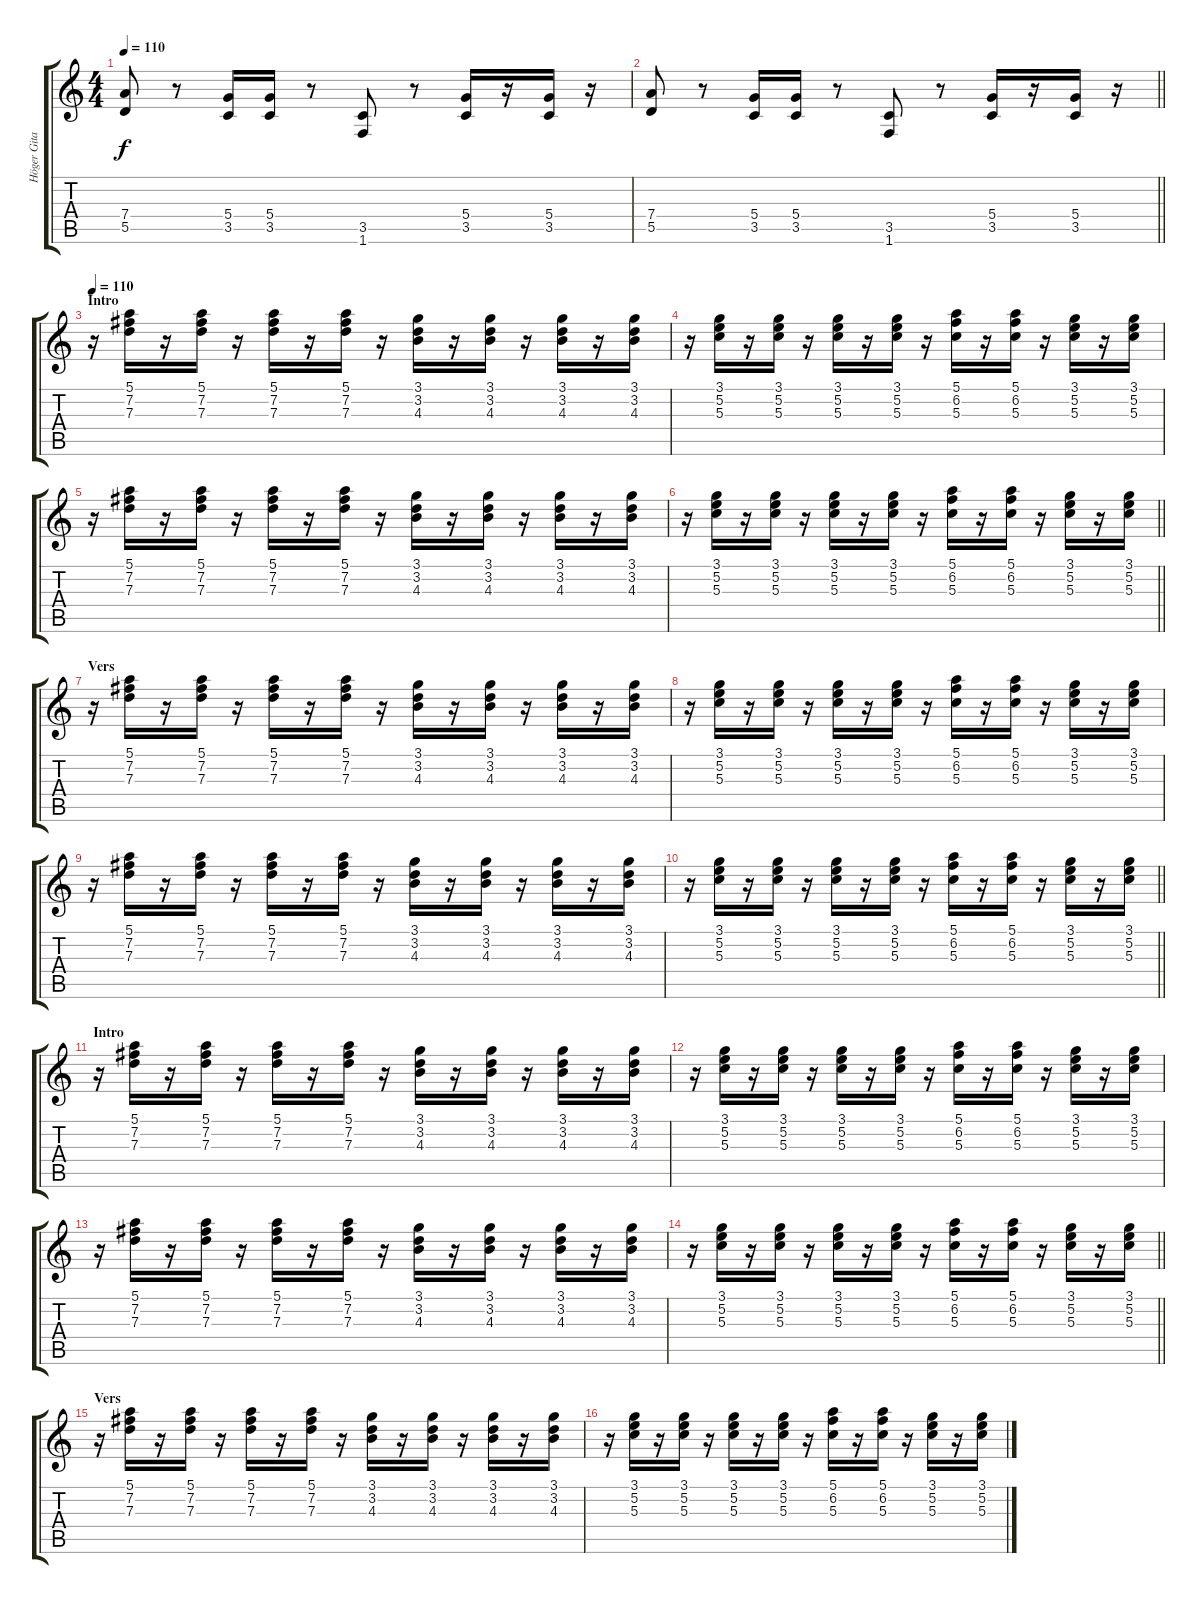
\track ("Höger Gitarr - Erik" "Höger Gita") {instrument distortionguitar}
\staff {score tabs}
\tuning (E4 B3 G3 D3 A2 E2) {hide}
\ts (4 4)
\tempo 110
\tempo 105
\tempo 110
\clef g2
\ks c
(7.4 5.5).8{dy f instrument distortionguitar} r.8 (5.4 3.5).16 (5.4 3.5).16 r.8 (3.5 1.6).8 r.8 (5.4 3.5).16 r.16 (5.4 3.5).16 r.16 |
\barLineRight lightlight
(7.4 5.5).8 r.8 (5.4 3.5).16 (5.4 3.5).16 r.8 (3.5 1.6).8 r.8 (5.4 3.5).16 r.16 (5.4 3.5).16 r.16 |
\section ("" "Intro")
\tempo 110
r.16 (5.1 7.2 7.3).16 r.16 (5.1 7.2 7.3).16 r.16 (5.1 7.2 7.3).16 r.16 (5.1 7.2 7.3).16 r.16 (3.1 3.2 4.3).16 r.16 (3.1 3.2 4.3).16 r.16 (3.1 3.2 4.3).16 r.16 (3.1 3.2 4.3).16 |
r.16 (3.1 5.2 5.3).16 r.16 (3.1 5.2 5.3).16 r.16 (3.1 5.2 5.3).16 r.16 (3.1 5.2 5.3).16 r.16 (5.1 6.2 5.3).16 r.16 (5.1 6.2 5.3).16 r.16 (3.1 5.2 5.3).16 r.16 (3.1 5.2 5.3).16 |
r.16 (5.1 7.2 7.3).16 r.16 (5.1 7.2 7.3).16 r.16 (5.1 7.2 7.3).16 r.16 (5.1 7.2 7.3).16 r.16 (3.1 3.2 4.3).16 r.16 (3.1 3.2 4.3).16 r.16 (3.1 3.2 4.3).16 r.16 (3.1 3.2 4.3).16 |
\barLineRight lightlight
r.16 (3.1 5.2 5.3).16 r.16 (3.1 5.2 5.3).16 r.16 (3.1 5.2 5.3).16 r.16 (3.1 5.2 5.3).16 r.16 (5.1 6.2 5.3).16 r.16 (5.1 6.2 5.3).16 r.16 (3.1 5.2 5.3).16 r.16 (3.1 5.2 5.3).16 |
\section ("" "Vers")
r.16 (5.1 7.2 7.3).16 r.16 (5.1 7.2 7.3).16 r.16 (5.1 7.2 7.3).16 r.16 (5.1 7.2 7.3).16 r.16 (3.1 3.2 4.3).16 r.16 (3.1 3.2 4.3).16 r.16 (3.1 3.2 4.3).16 r.16 (3.1 3.2 4.3).16 |
r.16 (3.1 5.2 5.3).16 r.16 (3.1 5.2 5.3).16 r.16 (3.1 5.2 5.3).16 r.16 (3.1 5.2 5.3).16 r.16 (5.1 6.2 5.3).16 r.16 (5.1 6.2 5.3).16 r.16 (3.1 5.2 5.3).16 r.16 (3.1 5.2 5.3).16 |
r.16 (5.1 7.2 7.3).16 r.16 (5.1 7.2 7.3).16 r.16 (5.1 7.2 7.3).16 r.16 (5.1 7.2 7.3).16 r.16 (3.1 3.2 4.3).16 r.16 (3.1 3.2 4.3).16 r.16 (3.1 3.2 4.3).16 r.16 (3.1 3.2 4.3).16 |
\barLineRight lightlight
r.16 (3.1 5.2 5.3).16 r.16 (3.1 5.2 5.3).16 r.16 (3.1 5.2 5.3).16 r.16 (3.1 5.2 5.3).16 r.16 (5.1 6.2 5.3).16 r.16 (5.1 6.2 5.3).16 r.16 (3.1 5.2 5.3).16 r.16 (3.1 5.2 5.3).16 |
\section ("" "Intro")
r.16 (5.1 7.2 7.3).16 r.16 (5.1 7.2 7.3).16 r.16 (5.1 7.2 7.3).16 r.16 (5.1 7.2 7.3).16 r.16 (3.1 3.2 4.3).16 r.16 (3.1 3.2 4.3).16 r.16 (3.1 3.2 4.3).16 r.16 (3.1 3.2 4.3).16 |
r.16 (3.1 5.2 5.3).16 r.16 (3.1 5.2 5.3).16 r.16 (3.1 5.2 5.3).16 r.16 (3.1 5.2 5.3).16 r.16 (5.1 6.2 5.3).16 r.16 (5.1 6.2 5.3).16 r.16 (3.1 5.2 5.3).16 r.16 (3.1 5.2 5.3).16 |
r.16 (5.1 7.2 7.3).16 r.16 (5.1 7.2 7.3).16 r.16 (5.1 7.2 7.3).16 r.16 (5.1 7.2 7.3).16 r.16 (3.1 3.2 4.3).16 r.16 (3.1 3.2 4.3).16 r.16 (3.1 3.2 4.3).16 r.16 (3.1 3.2 4.3).16 |
\barLineRight lightlight
r.16 (3.1 5.2 5.3).16 r.16 (3.1 5.2 5.3).16 r.16 (3.1 5.2 5.3).16 r.16 (3.1 5.2 5.3).16 r.16 (5.1 6.2 5.3).16 r.16 (5.1 6.2 5.3).16 r.16 (3.1 5.2 5.3).16 r.16 (3.1 5.2 5.3).16 |
\section ("" "Vers")
r.16 (5.1 7.2 7.3).16 r.16 (5.1 7.2 7.3).16 r.16 (5.1 7.2 7.3).16 r.16 (5.1 7.2 7.3).16 r.16 (3.1 3.2 4.3).16 r.16 (3.1 3.2 4.3).16 r.16 (3.1 3.2 4.3).16 r.16 (3.1 3.2 4.3).16 |
r.16 (3.1 5.2 5.3).16 r.16 (3.1 5.2 5.3).16 r.16 (3.1 5.2 5.3).16 r.16 (3.1 5.2 5.3).16 r.16 (5.1 6.2 5.3).16 r.16 (5.1 6.2 5.3).16 r.16 (3.1 5.2 5.3).16 r.16 (3.1 5.2 5.3).16
